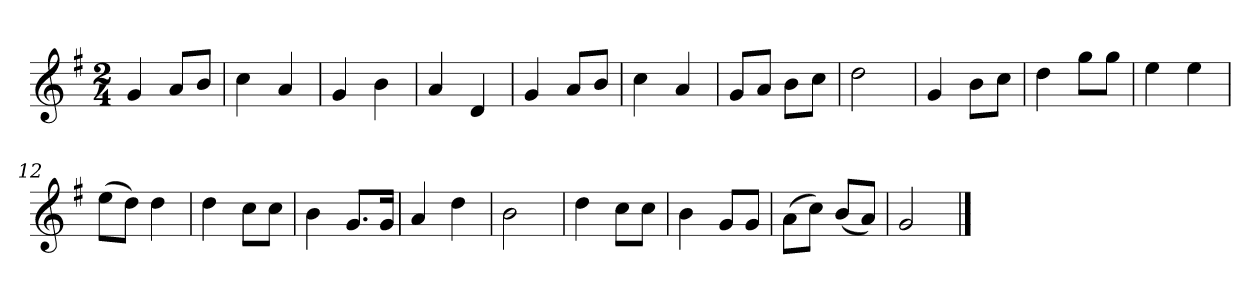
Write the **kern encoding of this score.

**kern
*part1
*staff1
*k[f#]
*M2/4
*MM120
=1
4g
8aL
8bJ
=2
4cc
4a
=3
4g
4b
=4
4a
4d
=5
4g
8aL
8bJ
=6
4cc
4a
=7
8gL
8aJ
8bL
8ccJ
=8
2dd
=9
4g
8bL
8ccJ
=10
4dd
8ggL
8ggJ
=11
4ee
4ee
=12
(8eeL
8ddJ)
4dd
=13
4dd
8ccL
8ccJ
=14
4b
8.gL
16gJk
=15
4a
4dd
=16
2b
=17
4dd
8ccL
8ccJ
=18
4b
8gL
8gJ
=19
(8aL
8ccJ)
(8bL
8aJ)
=20
2g
==
*-
